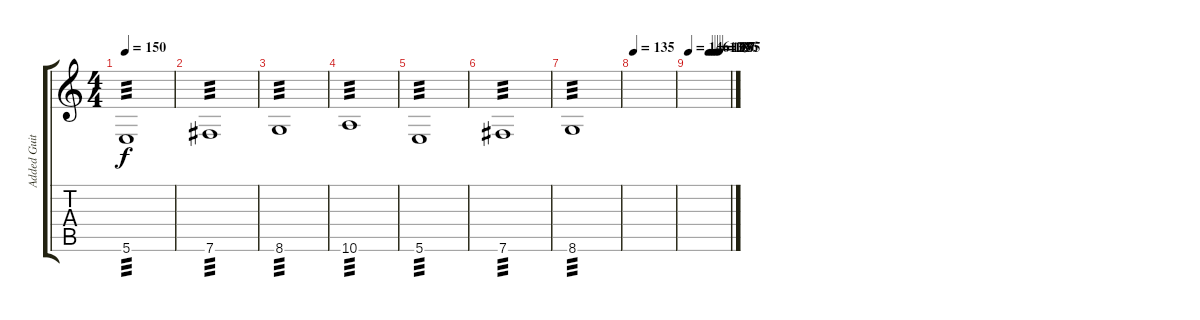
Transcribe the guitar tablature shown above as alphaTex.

\track ("Added Guitar 2" "Added Guit") {instrument distortionguitar}
\staff {score tabs}
\tuning (Db4 Ab3 E3 B2 Gb2 B1) {hide}
\ts (4 4)
\tempo 150
\clef g2
\ks c
5.6.1{tp 3 dy f} |
7.6.1{tp 3} |
8.6.1{tp 3} |
10.6.1{tp 3} |
5.6.1{tp 3} |
7.6.1{tp 3} |
8.6.1{tp 3} |
\tempo 135
|
\tempo 146
\tempo (139 0.5)
\tempo (138 0.5625)
\tempo (137 0.625)
\tempo (136 0.6875)
\tempo (135 0.75)
